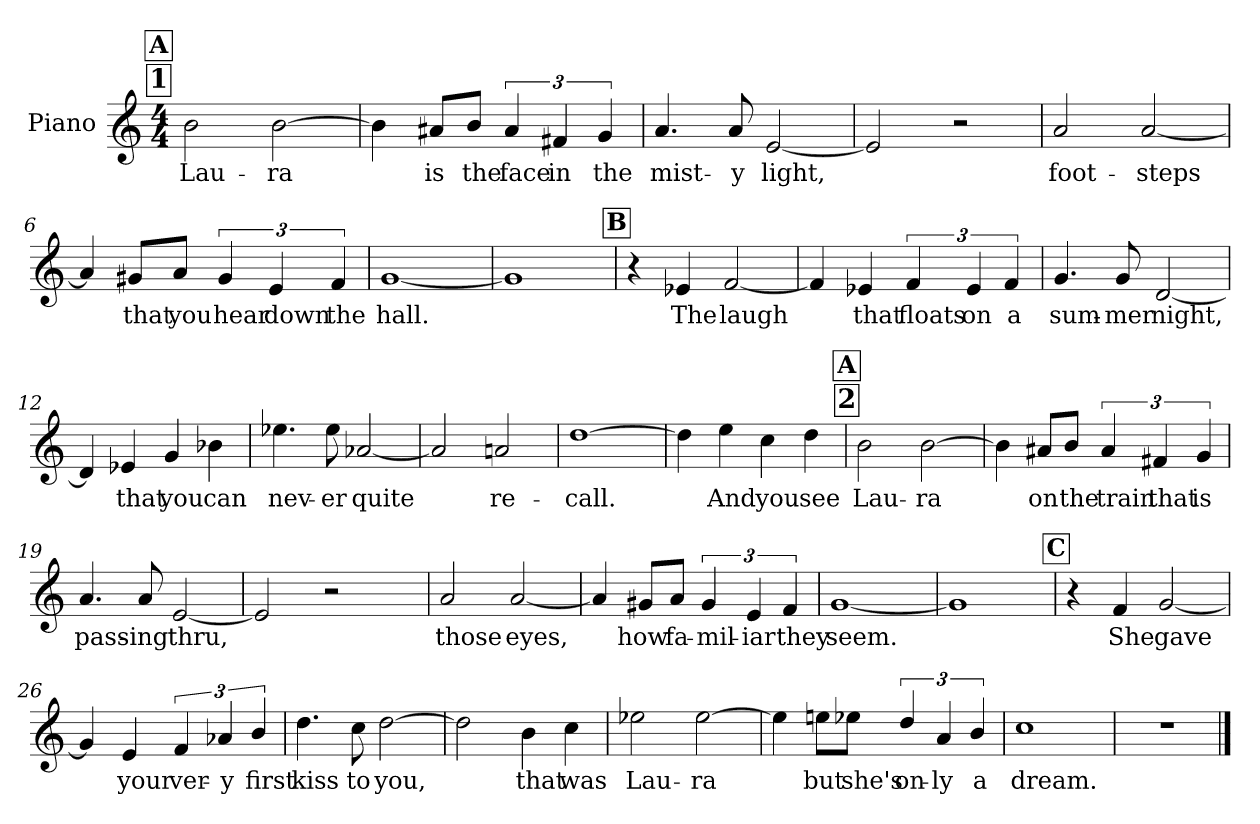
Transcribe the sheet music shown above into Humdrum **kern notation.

**kern	**text
*part1	*part1
*staff1	*staff1
*I"Piano	*
*I'Pno.	*
*clefG2	*
*k[]	*
*M4/4	*
!!LO:REH:place=s1:a:t=1
!!LO:REH:place=s1:a:fs=14:t=A
=1	=1
2b\	Lau-
[2b\	-ra
=2	=2
4b\]	.
8a#X/L	is
8b/J	the
6a#/	face
6f#X/	in
6g/	the
=3	=3
4.a/	mist-
8a/	-y
[2e/	light,
=4	=4
2e/]	.
2r	.
!!LO:LB:g=z
=5	=5
2a/	foot-
[2a/	-steps
=6	=6
4a/]	.
8g#X/L	that
8a/J	you
6g#/	hear
6e/	down
6f/	the
=7	=7
[1g	hall.
=8	=8
1g]	.
!!LO:LB:g=z
!!LO:REH:place=s1:a:fs=14:t=B
=9	=9
4r	.
4e-X/	The
[2f/	laugh
=10	=10
4f/]	.
4e-X/	that
6f/	floats
6e-/	on
6f/	a
=11	=11
4.g/	sum-
8g/	-mer
[2d/	night,
=12	=12
4d/]	.
4e-X/	that
4g/	you
4b-X\	can
!!LO:LB:g=z
=13	=13
4.ee-X\	nev-
8ee-\	-er
[2a-X/	quite
=14	=14
2a-/]	.
2an/	re-
=15	=15
[1dd	-call.
=16	=16
4dd\]	.
4ee\	And
4cc\	you
4dd\	see
!!LO:LB:g=z
!!LO:REH:place=s1:a:t=2
!!LO:REH:place=s1:a:fs=14:t=A
=17	=17
2b\	Lau-
[2b\	-ra
=18	=18
4b\]	.
8a#X/L	on
8b/J	the
6a#/	train
6f#X/	that
6g/	is
=19	=19
4.a/	pass-
8a/	-ing
[2e/	thru,
=20	=20
2e/]	.
2r	.
!!LO:LB:g=z
=21	=21
2a/	those
[2a/	eyes,
=22	=22
4a/]	.
8g#X/L	how
8a/J	fa-
6g#/	-mil-
6e/	-iar
6f/	they
=23	=23
[1g	seem.
=24	=24
1g]	.
!!LO:LB:g=z
!!LO:REH:place=s1:a:fs=14:t=C
=25	=25
4r	.
4f/	She
[2g/	gave
=26	=26
4g/]	.
4e/	your
6f/	ver-
6a-X/	-y
6b/	first
=27	=27
4.dd\	kiss
8cc\	to
[2dd\	you,
=28	=28
2dd\]	.
4b\	that
4cc\	was
!!LO:LB:g=z
=29	=29
2ee-X\	Lau-
[2ee-\	-ra
=30	=30
4ee-\]	.
8een\L	but
8ee-X\J	she's
6dd/	on-
6a/	-ly
6b/	a
=31	=31
1cc	dream.
=32	=32
1r	.
==	==
*-	*-
